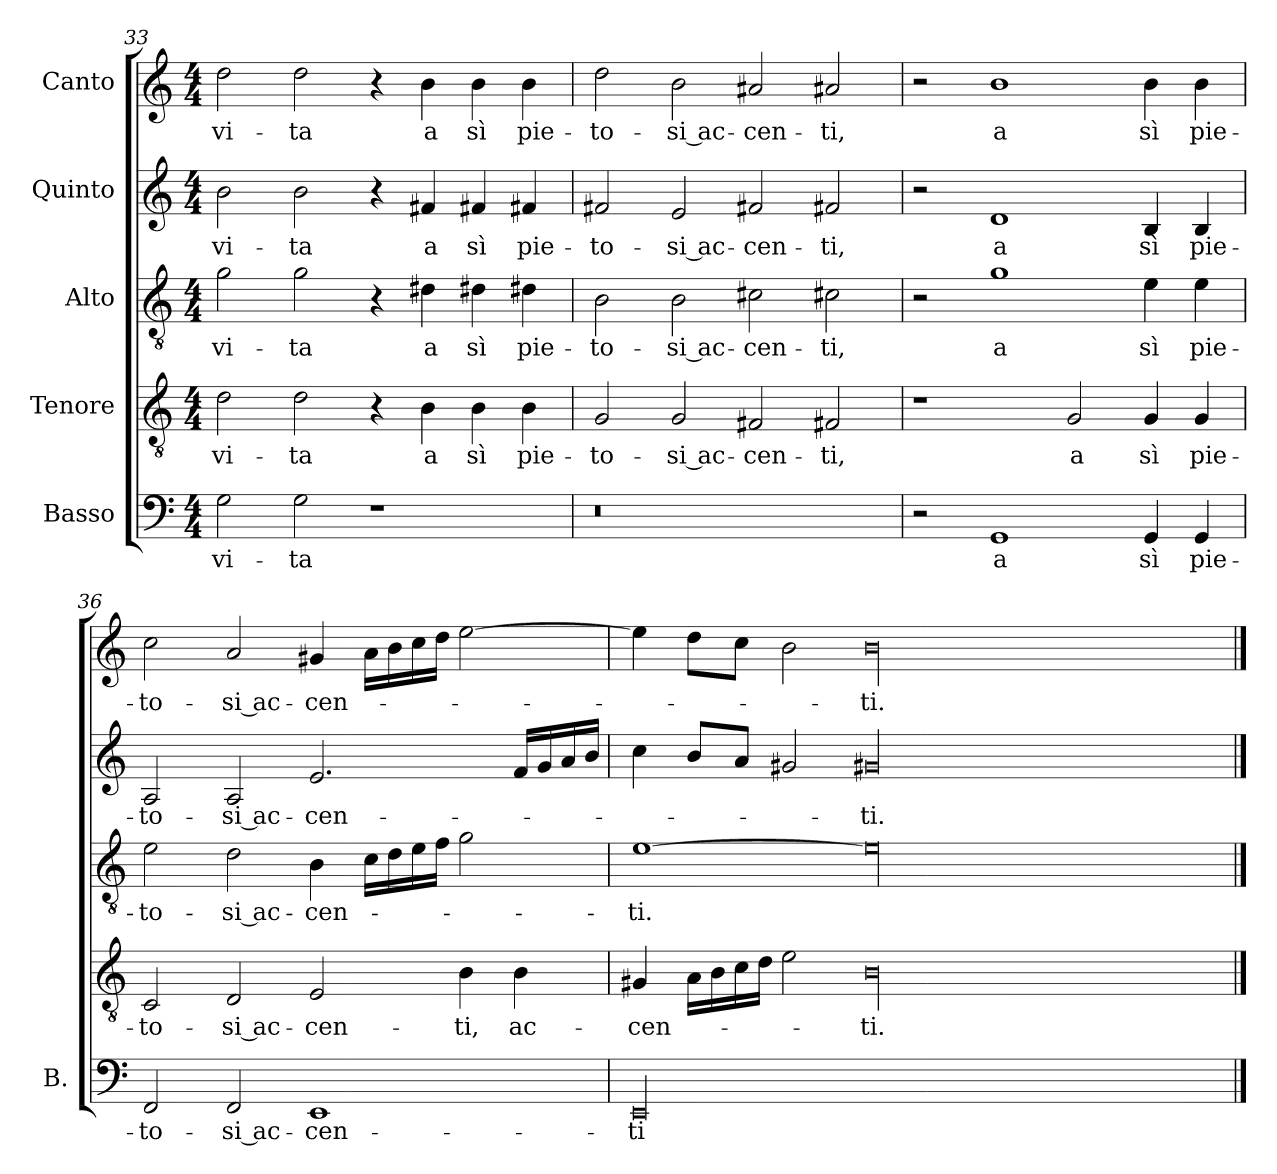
**kern	**text	**kern	**text	**kern	**text	**kern	**text	**kern	**text
*part5	*part5	*part4	*part4	*part3	*part3	*part2	*part2	*part1	*part1
*staff5	*staff5	*staff4	*staff4	*staff3	*staff3	*staff2	*staff2	*staff1	*staff1
*I"Basso	*	*I"Tenore	*	*I"Alto	*	*I"Quinto	*	*I"Canto	*
*I'B.	*	*	*	*	*	*	*	*	*
*clefF4	*	*clefGv2	*	*clefGv2	*	*clefG2	*	*clefG2	*
*k[]	*	*k[]	*	*k[]	*	*k[]	*	*k[]	*
*C:	*	*C:	*	*C:	*	*C:	*	*C:	*
*M4/4	*	*M4/4	*	*M4/4	*	*M4/4	*	*M4/4	*
=33	=33	=33	=33	=33	=33	=33	=33	=33	=33
2G\	vi-	2d\	vi-	2g\	vi-	2b\	vi-	2dd\	vi-
2G\	-ta	2d\	-ta	2g\	-ta	2b\	-ta	2dd\	-ta
1r	.	4r	.	4r	.	4r	.	4r	.
.	.	4B\	a	4d#X\	a	4f#X/	a	4b\	a
.	.	4B\	sì	4d#X\	sì	4f#X/	sì	4b\	sì
.	.	4B\	pie-	4d#X\	pie-	4f#X/	pie-	4b\	pie-
=34	=34	=34	=34	=34	=34	=34	=34	=34	=34
!LO:N:vis=0	!	!	!	!	!	!	!	!	!
1r	.	2G/	-to-	2B\	-to-	2f#X/	-to-	2dd\	-to-
.	.	2G/	-si ac-	2B\	-si ac-	2e/	-si ac-	2b\	-si ac-
1ryy	.	2F#X/	-cen-	2c#X\	-cen-	2f#X/	-cen-	2a#X/	-cen-
.	.	2F#X/	-ti,	2c#X\	-ti,	2f#X/	-ti,	2a#X/	-ti,
=35	=35	=35	=35	=35	=35	=35	=35	=35	=35
2r	.	1r	.	2r	.	2r	.	2r	.
1GG/	a	.	.	1g\	a	1d/	a	1b\	a
.	.	2G/	a	.	.	.	.	.	.
4GG/	sì	4G/	sì	4e\	sì	4B/	sì	4b\	sì
4GG/	pie-	4G/	pie-	4e\	pie-	4B/	pie-	4b\	pie-
=36	=36	=36	=36	=36	=36	=36	=36	=36	=36
2FF/	-to-	2C/	-to-	2e\	-to-	2A/	-to-	2cc\	-to-
2FF/	-si ac-	2D/	-si ac-	2d\	-si ac-	2A/	-si ac-	2a/	-si ac-
1EE/	-cen-	2E/	-cen-	4B\	-cen-	2.e/	-cen-	4g#X/	-cen-
.	.	.	.	16c\LL	.	.	.	16a\LL	.
.	.	.	.	16d\	.	.	.	16b\	.
.	.	.	.	16e\	.	.	.	16cc\	.
.	.	.	.	16f\JJ	.	.	.	16dd\JJ	.
.	.	4B\	-ti,	2g\	.	.	.	[2ee\	.
.	.	4B\	ac-	.	.	16f/LL	.	.	.
.	.	.	.	.	.	16g/	.	.	.
.	.	.	.	.	.	16a/	.	.	.
.	.	.	.	.	.	16b/JJ	.	.	.
=37	=37	=37	=37	=37	=37	=37	=37	=37	=37
00EE/	-ti	4G#X/	-cen-	[1e\	-ti.	4cc\	.	4ee\]	.
.	.	16A\LL	.	.	.	8b/L	.	8dd\L	.
.	.	16B\	.	.	.	.	.	.	.
.	.	16c\	.	.	.	8a/J	.	8cc\J	.
.	.	16d\JJ	.	.	.	.	.	.	.
.	.	2e\	.	.	.	2g#X/	.	2b\	.
.	.	00B\	-ti.	00e\]	.	00g#X/	-ti.	00b\	-ti.
1ryy	.	.	.	.	.	.	.	.	.
==	==	==	==	==	==	==	==	==	==
*-	*-	*-	*-	*-	*-	*-	*-	*-	*-
